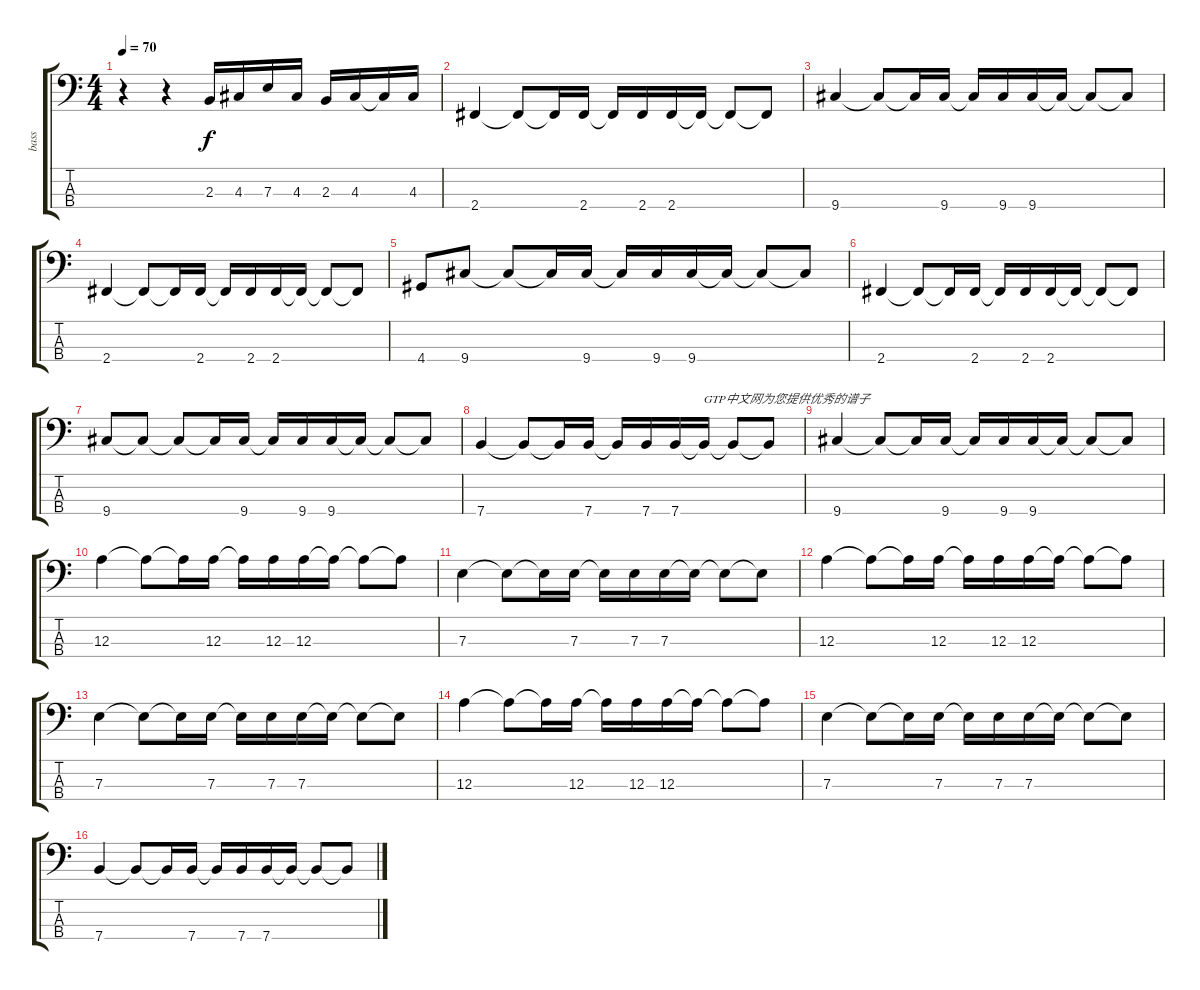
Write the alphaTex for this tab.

\track ("bass" "bass") {instrument electricbassfinger}
\staff {score tabs}
\tuning (G2 D2 A1 E1) {hide}
\ts (4 4)
\tempo 70
\clef f4
\ks c
r.4{dy f} r.4 2.3.16 4.3.16 7.3.16 4.3.16 2.3.16 4.3.16 4.3{t}.16 4.3.16 |
2.4.4 2.4{t}.8 2.4{t}.16 2.4.16 2.4{t}.16 2.4.16 2.4.16 2.4{t}.16 2.4{t}.8 2.4{t}.8 |
9.4.4 9.4{t}.8 9.4{t}.16 9.4.16 9.4{t}.16 9.4.16 9.4.16 9.4{t}.16 9.4{t}.8 9.4{t}.8 |
2.4.4 2.4{t}.8 2.4{t}.16 2.4.16 2.4{t}.16 2.4.16 2.4.16 2.4{t}.16 2.4{t}.8 2.4{t}.8 |
4.4.8 9.4.8 9.4{t}.8 9.4{t}.16 9.4.16 9.4{t}.16 9.4.16 9.4.16 9.4{t}.16 9.4{t}.8 9.4{t}.8 |
2.4.4 2.4{t}.8 2.4{t}.16 2.4.16 2.4{t}.16 2.4.16 2.4.16 2.4{t}.16 2.4{t}.8 2.4{t}.8 |
9.4.8 9.4{t}.8 9.4{t}.8 9.4{t}.16 9.4.16 9.4{t}.16 9.4.16 9.4.16 9.4{t}.16 9.4{t}.8 9.4{t}.8 |
7.4.4 7.4{t}.8 7.4{t}.16 7.4.16 7.4{t}.16 7.4.16 7.4.16 7.4{t}.16{txt "GTP中文网为您提供优秀的谱子"} 7.4{t}.8 7.4{t}.8 |
9.4.4 9.4{t}.8 9.4{t}.16 9.4.16 9.4{t}.16 9.4.16 9.4.16 9.4{t}.16 9.4{t}.8 9.4{t}.8 |
12.3.4 12.3{t}.8 12.3{t}.16 12.3.16 12.3{t}.16 12.3.16 12.3.16 12.3{t}.16 12.3{t}.8 12.3{t}.8 |
7.3.4 7.3{t}.8 7.3{t}.16 7.3.16 7.3{t}.16 7.3.16 7.3.16 7.3{t}.16 7.3{t}.8 7.3{t}.8 |
12.3.4 12.3{t}.8 12.3{t}.16 12.3.16 12.3{t}.16 12.3.16 12.3.16 12.3{t}.16 12.3{t}.8 12.3{t}.8 |
7.3.4 7.3{t}.8 7.3{t}.16 7.3.16 7.3{t}.16 7.3.16 7.3.16 7.3{t}.16 7.3{t}.8 7.3{t}.8 |
12.3.4 12.3{t}.8 12.3{t}.16 12.3.16 12.3{t}.16 12.3.16 12.3.16 12.3{t}.16 12.3{t}.8 12.3{t}.8 |
7.3.4 7.3{t}.8 7.3{t}.16 7.3.16 7.3{t}.16 7.3.16 7.3.16 7.3{t}.16 7.3{t}.8 7.3{t}.8 |
7.4.4 7.4{t}.8 7.4{t}.16 7.4.16 7.4{t}.16 7.4.16 7.4.16 7.4{t}.16 7.4{t}.8 7.4{t}.8
